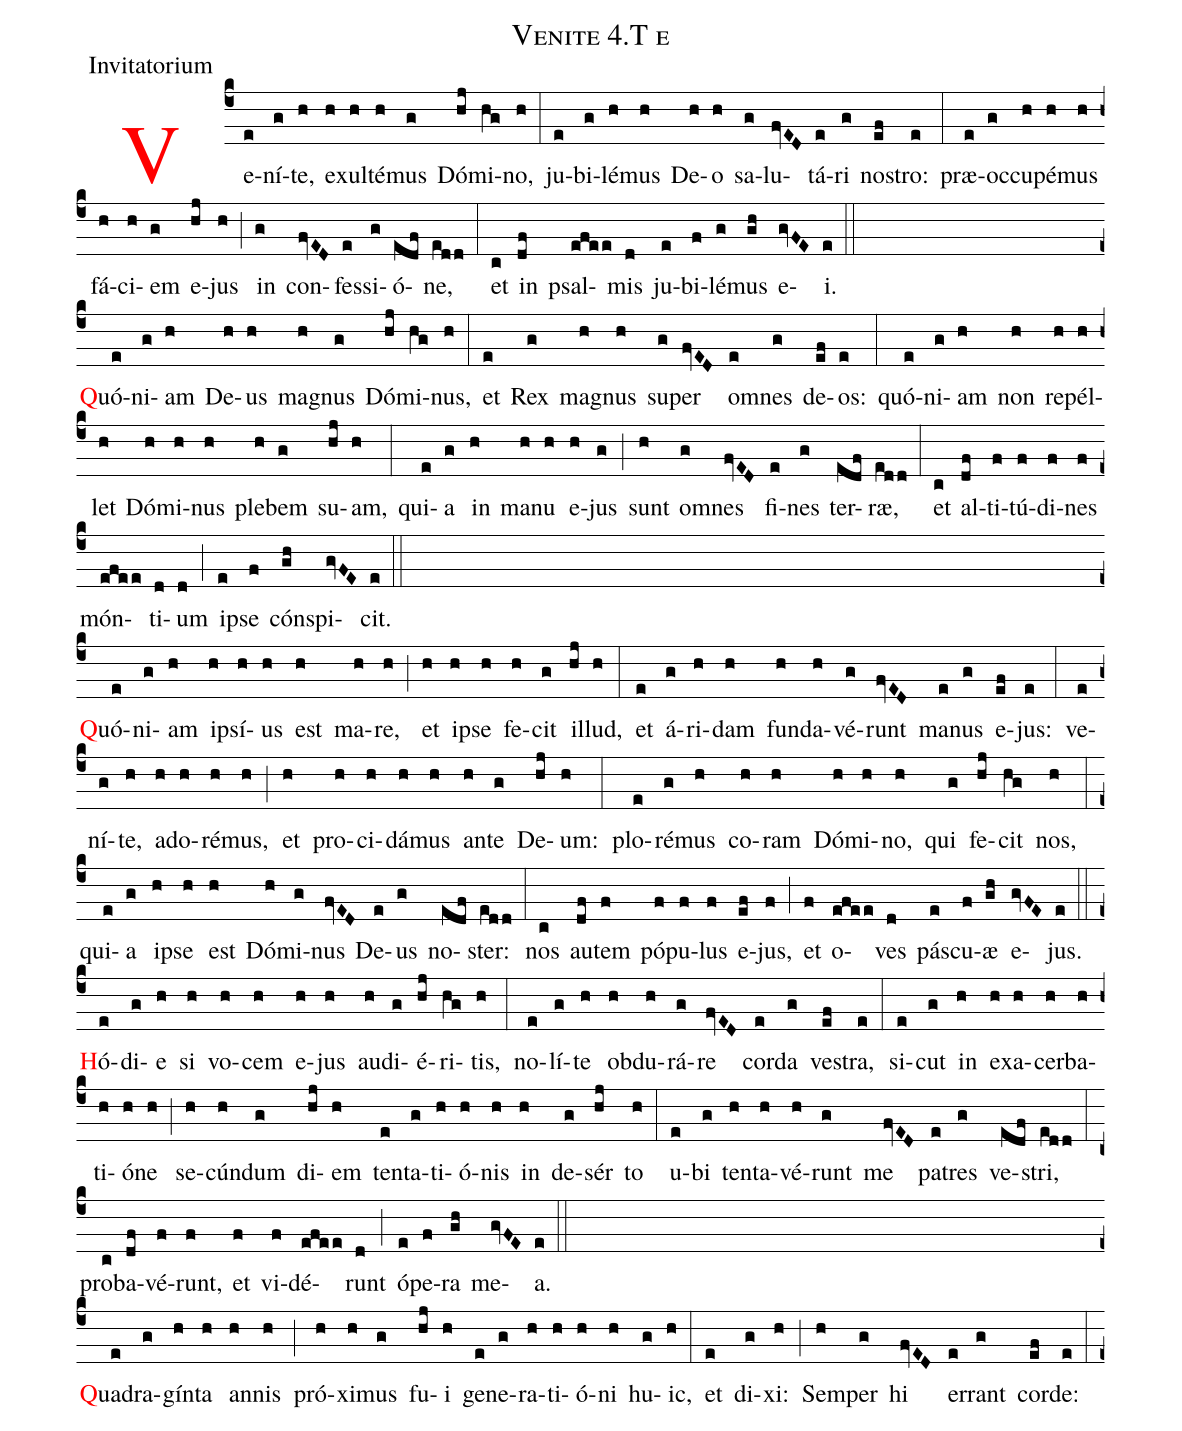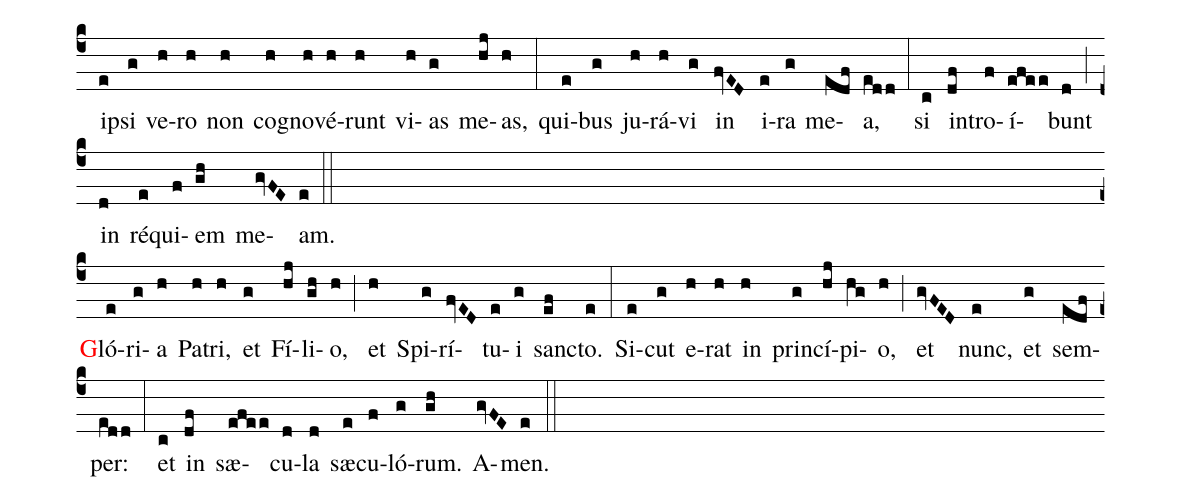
name:Venite 4.T e;
office-part: Invitatorium;
%%
.(c4) <v>\frot{V}</v>e(e)ní(g)te,(h) e(h)xul(h)té(h)mus(g) Dó(hj)mi(hg)no,(h) (:)
ju(e)bi(g)lé(h)mus(h) De(h)o(h) sa(g)lu(fvED)tá(e)ri(g) no(ef)stro:(e) (:)
præ(e)oc(g)cu(h)pé(h)mus(h) fá(h)ci(h)em(g) e(hj)jus(h) (;)
in(g) con(fvED)fes(e)si(g)ó(edf)ne,(edd) (:)
et(c) in(df) psal(efee)mis(d) ju(e)bi(f)lé(g)mus(gh) e(gvFE)i.(e) (::) (Z)
 <v>\frot{Q}</v>uó(e)ni(g)am(h) De(h)us(h) mag(h)nus(g) Dó(hj)mi(hg)nus,(h) (:)
et(e) Rex(g) ma(h)gnus(h) su(g)per(fvED) om(e)nes(g) de(ef)os:(e) (:)
quó(e)ni(g)am(h) non(h) re(h)pél(h)let(h) Dó(h)mi(h)nus(h) ple(h)bem(g) su(hj)am,(h) (:)
qui(e)a(g) in(h) ma(h)nu(h) e(h)jus(g) (;) sunt(h) om(g)nes(fvED) fi(e)nes(g) ter(edf)ræ,(edd) (:)
et(c) al(df)ti(f)tú(f)di(f)nes(f) món(efee)ti(d)um(d) (;) ip(e)se(f) cón(gh)spi(gvFE)cit.(e) (::) (Z)
 <v>\frot{Q}</v>uó(e)ni(g)am(h) ip(h)sí(h)us(h) est(h) ma(h)re,(h) (;)
et(h) ip(h)se(h) fe(h)cit(g) il(hj)lud,(h) (:)
et(e) á(g)ri(h)dam(h) fun(h)da(h)vé(g)runt(fvED) ma(e)nus(g) e(ef)jus:(e) (:)
ve(e)ní(g)te,(h) a(h)do(h)ré(h)mus,(h) (;) et(h) pro(h)ci(h)dá(h)mus(h) an(h)te(g) De(hj)um:(h) (:)
plo(e)ré(g)mus(h) co(h)ram(h) Dó(h)mi(h)no,(h) qui(g) fe(hj)cit(hg) nos,(h) (:)
qui(e)a(g) ip(h)se(h) est(h) Dó(h)mi(g)nus(fvED) De(e)us(g) no(edf)ster:(edd) (:)
nos(c) au(df)tem(f) pó(f)pu(f)lus(f) e(ef)jus,(f) (;) et(f) o(efee)ves(d) pá(e)scu(f)æ(gh) e(gvFE)jus.(e) (::) (Z)
<v>\frot{H}</v>ó(e)di(g)e(h) si(h) vo(h)cem(h) e(h)jus(h) au(h)di(g)é(hj)ri(hg)tis,(h) (:)
no(e)lí(g)te(h) ob(h)du(h)rá(g)re(fvED) cor(e)da(g) ve(ef)stra,(e) (:)
si(e)cut(g) in(h) e(h)xa(h)cer(h)ba(h)ti(h)ó(h)ne(h) (;)
se(h)cún(h)dum(g) di(hj)em(h) ten(e)ta(g)ti(h)ó(h)nis(h) in(h) de(g)sér(hj) to(h) (:)
u(e)bi(g) ten(h)ta(h)vé(h)runt(g) me(fvED) pa(e)tres(g) ve(edf)stri,(edd) (:)
pro(c)ba(df)vé(f)runt,(f) et(f) vi(f)dé(efee)runt(d) (;) ó(e)pe(f)ra(gh) me(gvFE)a.(e) (::) (Z)
<v>\frot{Q}</v>ua(e)dra(g)gín(h)ta(h) an(h)nis(h) (;)
pró(h)xi(h)mus(g) fu(hj)i(h) ge(e)ne(g)ra(h)ti(h)ó(h)ni(h) hu(g)ic,(h) (:)
et(e) di(g)xi:(h) (;) Sem(h)per(g) hi(fvED) er(e)rant(g) cor(ef)de:(e) (:)
ip(e)si(g) ve(h)ro(h) non(h) co(h)gno(h)vé(h)runt(h) vi(h)as(g) me(hj)as,(h) (:)
qui(e)bus(g) ju(h)rá(h)vi(g) in(fvED) i(e)ra(g) me(edf)a,(edd) (:)
si(c) in(df)tro(f)í(efee)bunt(d) (;) in(d) ré(e)qui(f)em(gh) me(gvFE)am.(e) (::) (Z)
<v>\frot{G}</v>ló(e)ri(g)a(h) Pa(h)tri,(h) et(g) Fí(hj)li(gh)o,(h) (;)
et(h) Spi(g)rí(fvED)tu(e)i(g) san(ef)cto.(e) (:)
Si(e)cut(g) e(h)rat(h) in(h) prin(g)cí(hj)pi(hg)o,(h) (;)
et(gvFED) nunc,(e) et(g) sem(edf)per:(edd) (:)
et(c) in(df) sæ(efee)cu(d)la(d) sæ(e)cu(f)ló(g)rum.(gh) A(gvFE)men.(e) (::)
